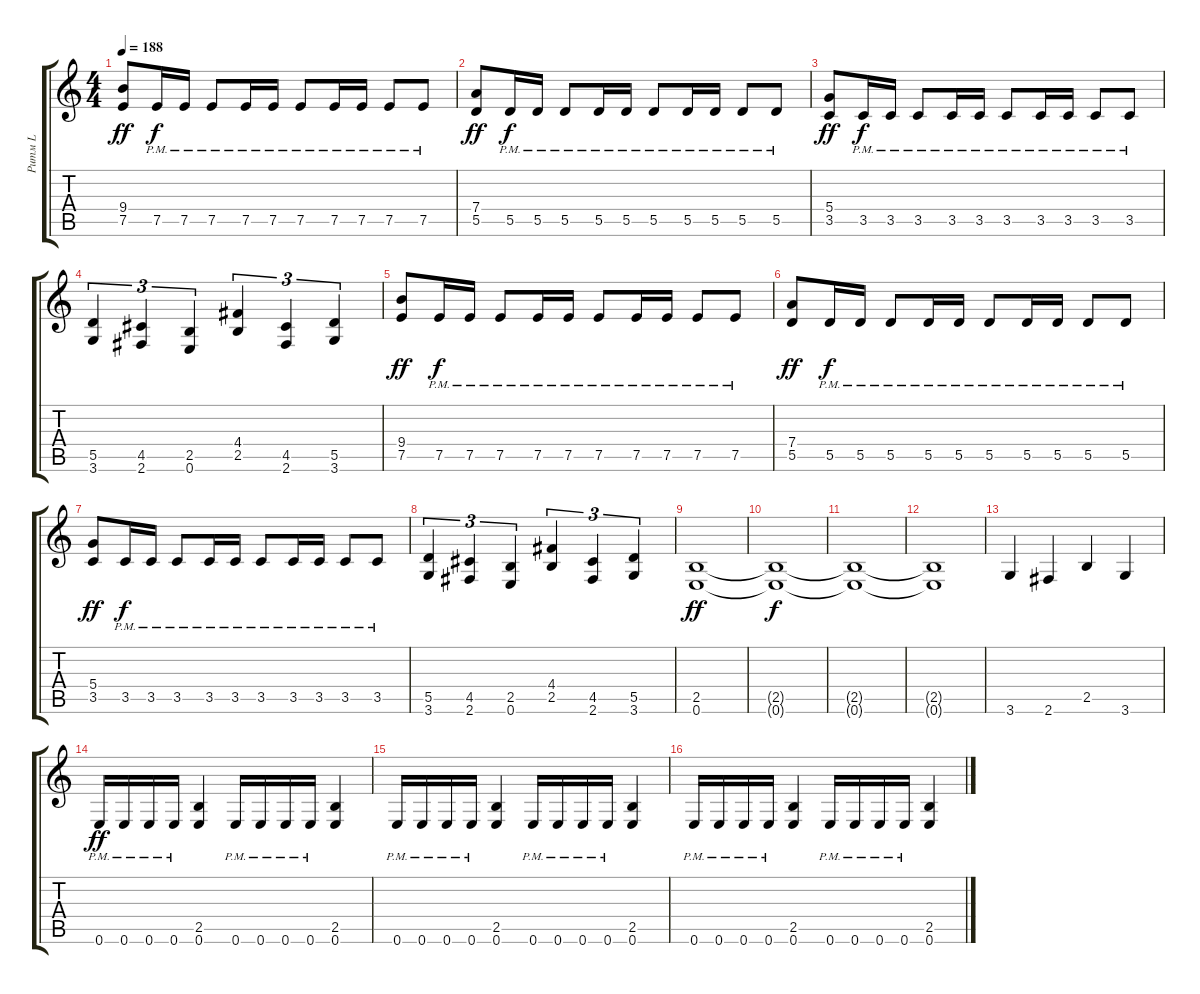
\track ("Ритм L" "Ритм L") {instrument distortionguitar}
\staff {score tabs}
\tuning (E4 B3 G3 D3 A2 E2) {hide}
\ts (4 4)
\tempo 188
\clef g2
\ks c
(9.4 7.5).8{dy ff} 7.5{pm}.16{dy f} 7.5{pm}.16 7.5{pm}.8 7.5{pm}.16 7.5{pm}.16 7.5{pm}.8 7.5{pm}.16 7.5{pm}.16 7.5{pm}.8 7.5{pm}.8 |
(7.4 5.5).8{dy ff} 5.5{pm}.16{dy f} 5.5{pm}.16 5.5{pm}.8 5.5{pm}.16 5.5{pm}.16 5.5{pm}.8 5.5{pm}.16 5.5{pm}.16 5.5{pm}.8 5.5{pm}.8 |
(5.4 3.5).8{dy ff} 3.5{pm}.16{dy f} 3.5{pm}.16 3.5{pm}.8 3.5{pm}.16 3.5{pm}.16 3.5{pm}.8 3.5{pm}.16 3.5{pm}.16 3.5{pm}.8 3.5{pm}.8 |
(5.5 3.6).4{tu (3 2)} (4.5 2.6).4{tu (3 2)} (2.5 0.6).4{tu (3 2)} (4.4 2.5).4{tu (3 2)} (4.5 2.6).4{tu (3 2)} (5.5 3.6).4{tu (3 2)} |
(9.4 7.5).8{dy ff} 7.5{pm}.16{dy f} 7.5{pm}.16 7.5{pm}.8 7.5{pm}.16 7.5{pm}.16 7.5{pm}.8 7.5{pm}.16 7.5{pm}.16 7.5{pm}.8 7.5{pm}.8 |
(7.4 5.5).8{dy ff} 5.5{pm}.16{dy f} 5.5{pm}.16 5.5{pm}.8 5.5{pm}.16 5.5{pm}.16 5.5{pm}.8 5.5{pm}.16 5.5{pm}.16 5.5{pm}.8 5.5{pm}.8 |
(5.4 3.5).8{dy ff} 3.5{pm}.16{dy f} 3.5{pm}.16 3.5{pm}.8 3.5{pm}.16 3.5{pm}.16 3.5{pm}.8 3.5{pm}.16 3.5{pm}.16 3.5{pm}.8 3.5{pm}.8 |
(5.5 3.6).4{tu (3 2)} (4.5 2.6).4{tu (3 2)} (2.5 0.6).4{tu (3 2)} (4.4 2.5).4{tu (3 2)} (4.5 2.6).4{tu (3 2)} (5.5 3.6).4{tu (3 2)} |
(2.5 0.6).1{dy ff} |
(2.5{t} 0.6{t}).1{dy f} |
(2.5{t} 0.6{t}).1 |
(2.5{t} 0.6{t}).1 |
3.6.4 2.6.4 2.5.4 3.6.4 |
0.6{pm}.16{dy ff} 0.6{pm}.16 0.6{pm}.16 0.6{pm}.16 (2.5 0.6).4 0.6{pm}.16 0.6{pm}.16 0.6{pm}.16 0.6{pm}.16 (2.5 0.6).4 |
0.6{pm}.16 0.6{pm}.16 0.6{pm}.16 0.6{pm}.16 (2.5 0.6).4 0.6{pm}.16 0.6{pm}.16 0.6{pm}.16 0.6{pm}.16 (2.5 0.6).4 |
0.6{pm}.16 0.6{pm}.16 0.6{pm}.16 0.6{pm}.16 (2.5 0.6).4 0.6{pm}.16 0.6{pm}.16 0.6{pm}.16 0.6{pm}.16 (2.5 0.6).4
